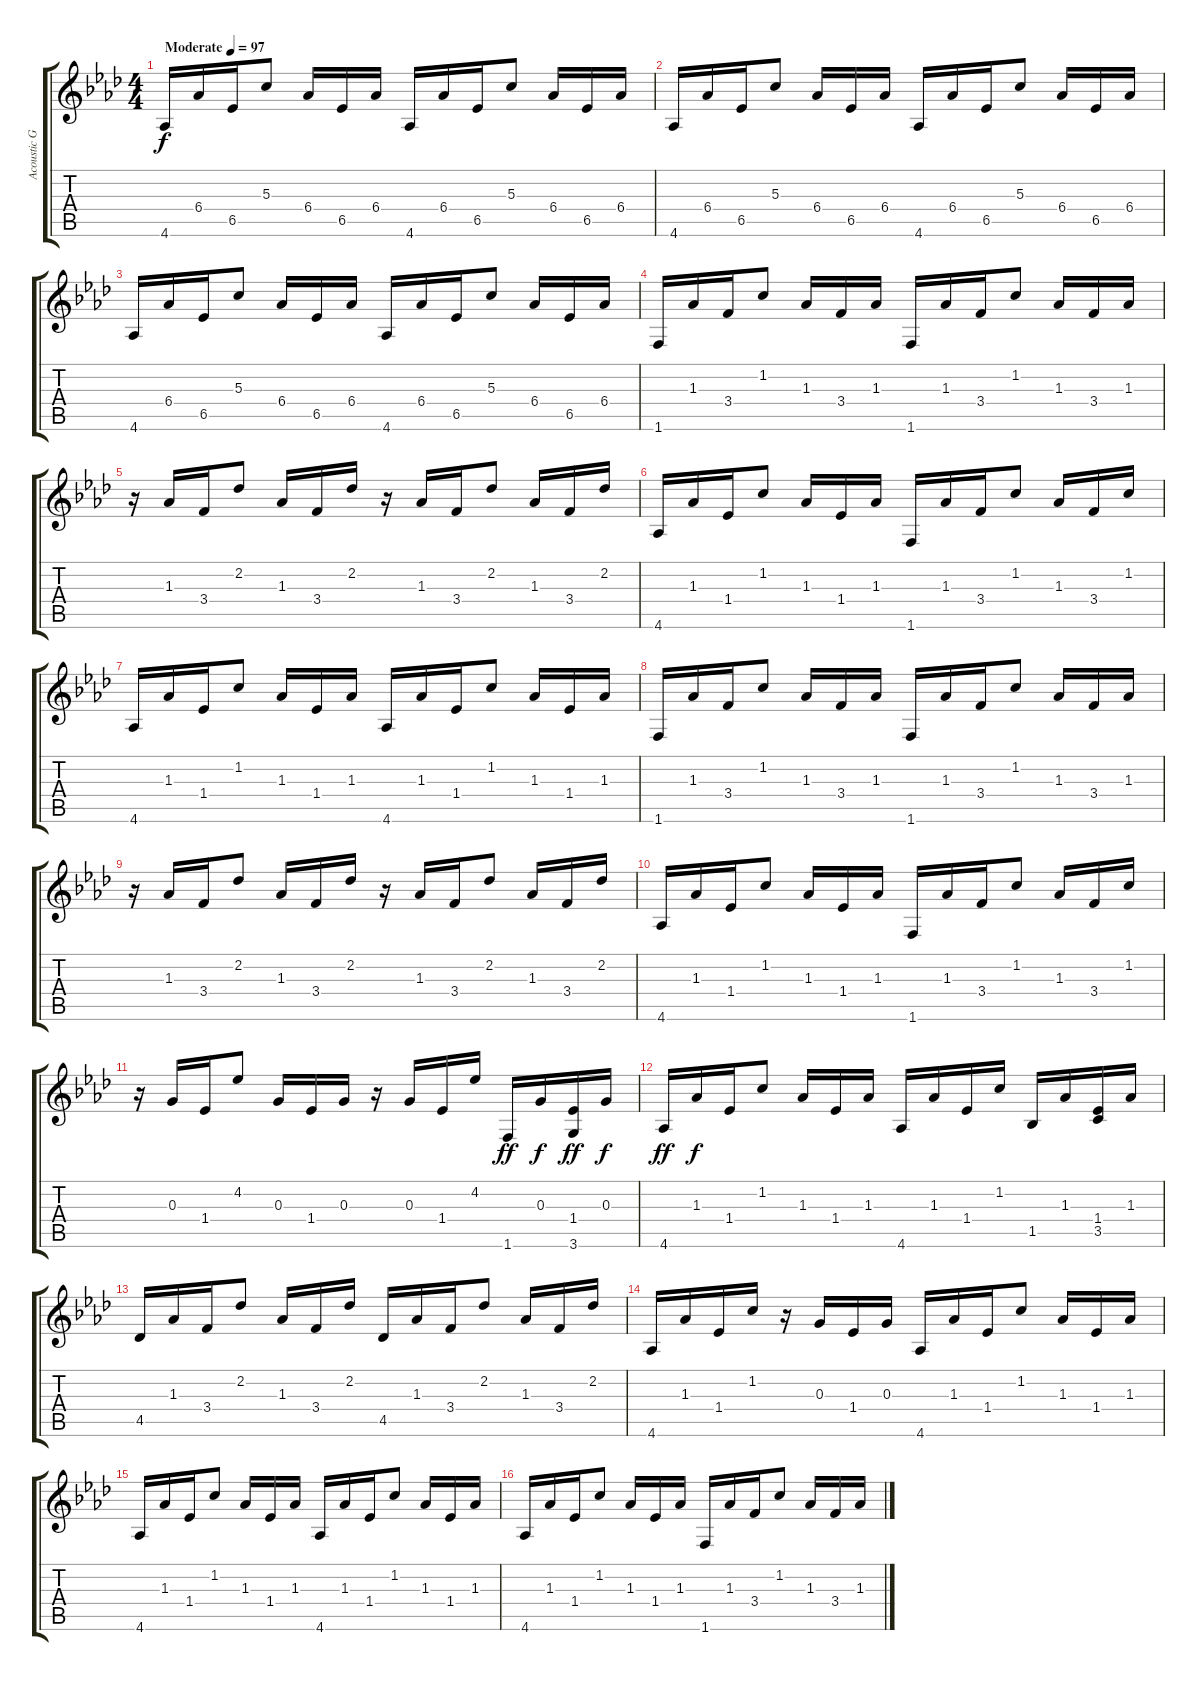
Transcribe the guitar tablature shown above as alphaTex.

\track ("Acoustic Guitar" "Acoustic G") {instrument acousticguitarnylon}
\staff {score tabs}
\tuning (E4 B3 G3 D3 A2 E2) {hide}
\ts (4 4)
\tempo (97 "Moderate")
\clef g2
\ks ab
4.6.16{dy f instrument acousticguitarnylon} 6.4.16 6.5.16 5.3.8 6.4.16 6.5.16 6.4.16 4.6.16 6.4.16 6.5.16 5.3.8 6.4.16 6.5.16 6.4.16 |
4.6.16 6.4.16 6.5.16 5.3.8 6.4.16 6.5.16 6.4.16 4.6.16 6.4.16 6.5.16 5.3.8 6.4.16 6.5.16 6.4.16 |
4.6.16 6.4.16 6.5.16 5.3.8 6.4.16 6.5.16 6.4.16 4.6.16 6.4.16 6.5.16 5.3.8 6.4.16 6.5.16 6.4.16 |
1.6.16 1.3.16 3.4.16 1.2.8 1.3.16 3.4.16 1.3.16 1.6.16 1.3.16 3.4.16 1.2.8 1.3.16 3.4.16 1.3.16 |
r.16 1.3.16 3.4.16 2.2.8 1.3.16 3.4.16 2.2.16 r.16 1.3.16 3.4.16 2.2.8 1.3.16 3.4.16 2.2.16 |
4.6.16 1.3.16 1.4.16 1.2.8 1.3.16 1.4.16 1.3.16 1.6.16 1.3.16 3.4.16 1.2.8 1.3.16 3.4.16 1.2.16 |
4.6.16 1.3.16 1.4.16 1.2.8 1.3.16 1.4.16 1.3.16 4.6.16 1.3.16 1.4.16 1.2.8 1.3.16 1.4.16 1.3.16 |
1.6.16 1.3.16 3.4.16 1.2.8 1.3.16 3.4.16 1.3.16 1.6.16 1.3.16 3.4.16 1.2.8 1.3.16 3.4.16 1.3.16 |
r.16 1.3.16 3.4.16 2.2.8 1.3.16 3.4.16 2.2.16 r.16 1.3.16 3.4.16 2.2.8 1.3.16 3.4.16 2.2.16 |
4.6.16 1.3.16 1.4.16 1.2.8 1.3.16 1.4.16 1.3.16 1.6.16 1.3.16 3.4.16 1.2.8 1.3.16 3.4.16 1.2.16 |
r.16 0.3.16 1.4.16 4.2.8 0.3.16 1.4.16 0.3.16 r.16 0.3.16 1.4.16 4.2.16 1.6.16{dy ff} 0.3.16{dy f} (1.4 3.6).16{dy ff} 0.3.16{dy f} |
4.6.16{dy ff} 1.3.16{dy f} 1.4.16 1.2.8 1.3.16 1.4.16 1.3.16 4.6.16 1.3.16 1.4.16 1.2.16 1.5.16 1.3.16 (1.4 3.5).16 1.3.16 |
4.5.16 1.3.16 3.4.16 2.2.8 1.3.16 3.4.16 2.2.16 4.5.16 1.3.16 3.4.16 2.2.8 1.3.16 3.4.16 2.2.16 |
4.6.16 1.3.16 1.4.16 1.2.16 r.16 0.3.16 1.4.16 0.3.16 4.6.16 1.3.16 1.4.16 1.2.8 1.3.16 1.4.16 1.3.16 |
4.6.16 1.3.16 1.4.16 1.2.8 1.3.16 1.4.16 1.3.16 4.6.16 1.3.16 1.4.16 1.2.8 1.3.16 1.4.16 1.3.16 |
4.6.16 1.3.16 1.4.16 1.2.8 1.3.16 1.4.16 1.3.16 1.6.16 1.3.16 3.4.16 1.2.8 1.3.16 3.4.16 1.3.16
